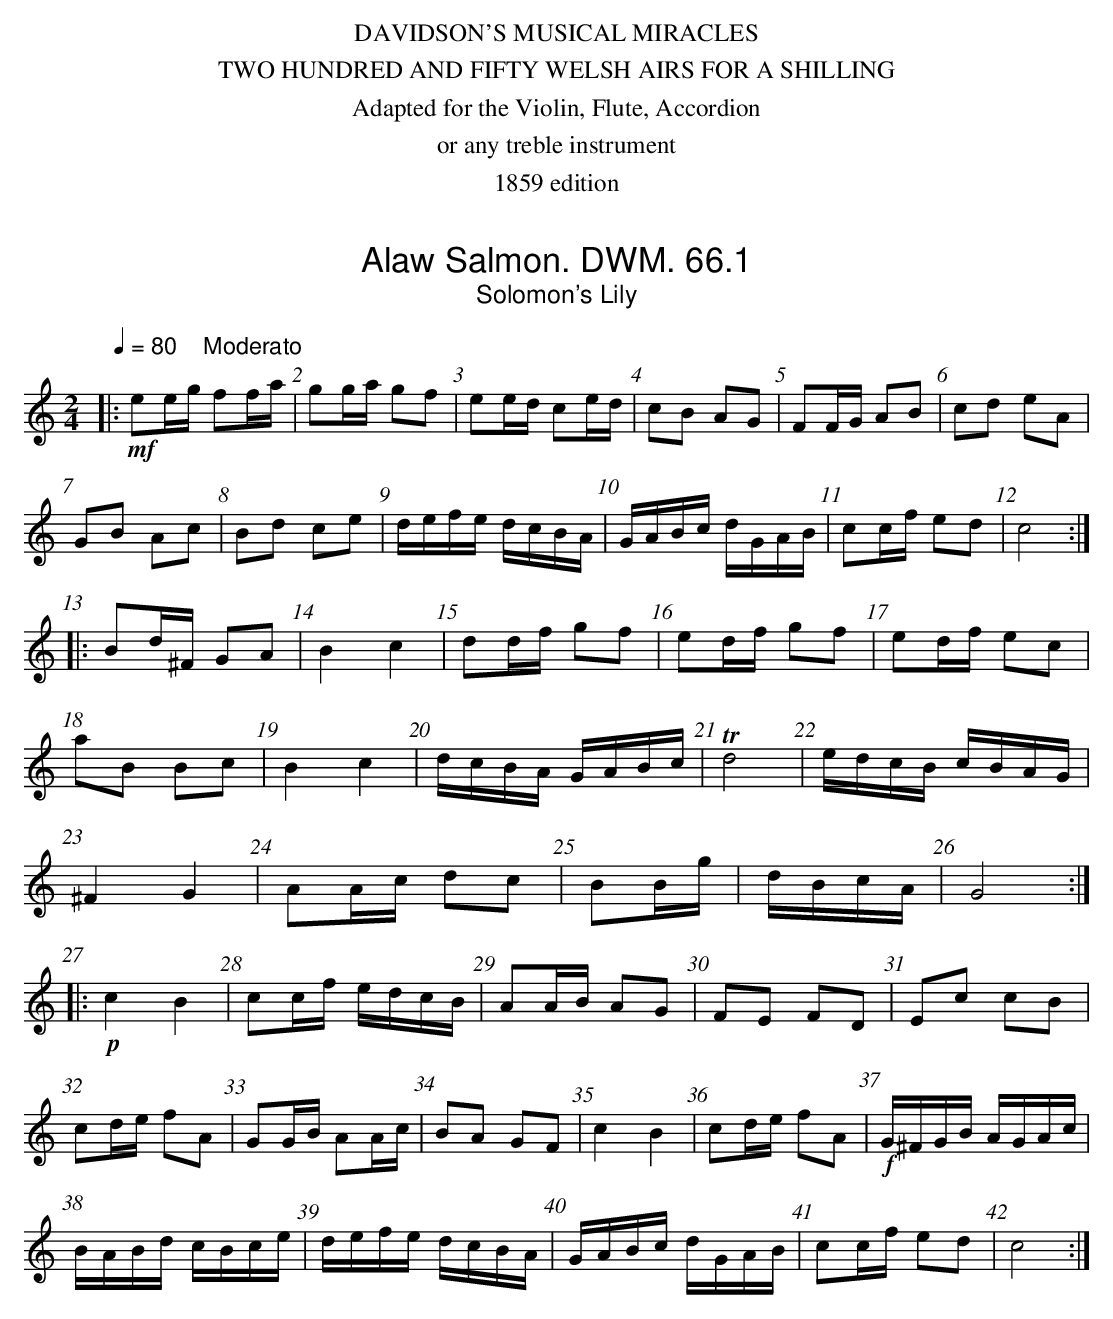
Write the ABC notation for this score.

X:1
T:Alaw Salmon. DWM. 66.1
T:Solomon's Lily
M:2/4
L:1/8
Q:1/4=80 "    Moderato"
K:C
|:!mf!ee/g/ ff/a/|gg/a/ gf|ee/d/ ce/d/|cB AG|FF/G/ AB|cd eA|
GB Ac|Bd ce|d/e/f/e/ d/c/B/A/|G/A/B/c/ d/G/A/B/|cc/f/ ed|c4:|
|:Bd/^F/ GA|B2c2|dd/f/ gf|ed/f/ gf|ed/f/ ec|
aB Bc|B2c2|d/c/B/A/ G/A/B/c/|Td4|e/d/c/B/ c/B/A/G/|
^F2 G2|AA/c/ dc|BB/g/|d/B/c/A/|G4:|
|:!p!c2B2|cc/f/ e/d/c/B/|AA/B/ AG|FE FD|Ec cB|
cd/e/ fA|GG/B/ AA/c/|BA GF|c2 B2|cd/e/ fA|!f!G/^F/G/B/ A/G/A/c/|
B/A/B/d/ c/B/c/e/|d/e/f/e/ d/c/B/A/|G/A/B/c/ d/G/A/B/|cc/f/ ed|c4:|
